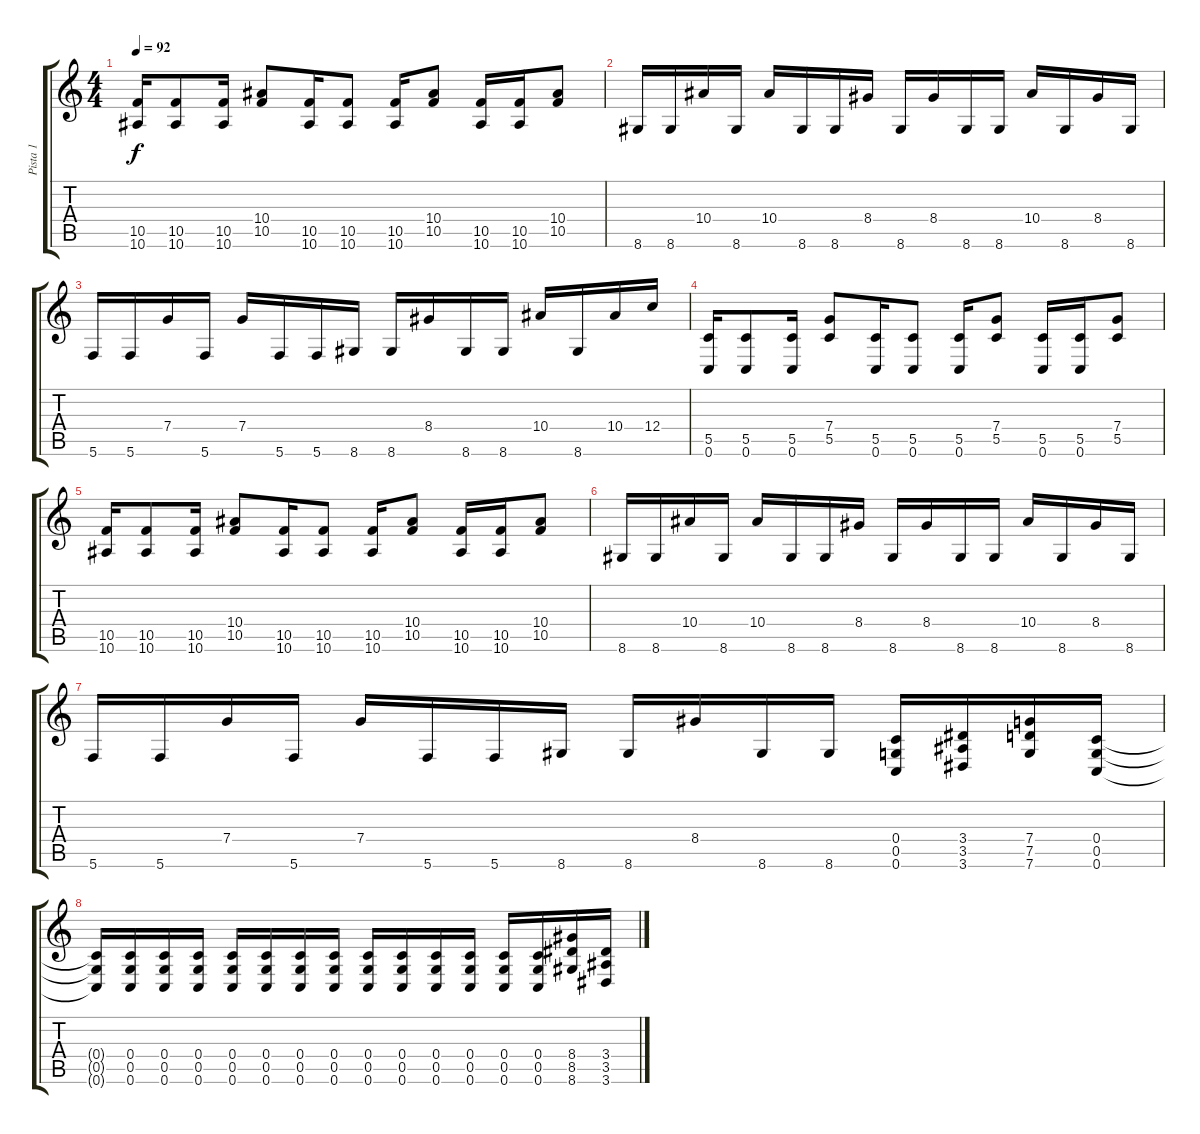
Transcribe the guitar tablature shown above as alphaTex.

\track ("Pista 1" "Pista 1") {instrument distortionguitar}
\staff {score tabs}
\tuning (D4 A3 F3 C3 G2 C2) {hide}
\ts (4 4)
\tempo 92
\clef g2
\ks c
(10.5 10.6).16{dy f} (10.5 10.6).8 (10.5 10.6).16 (10.4 10.5).8 (10.5 10.6).16 (10.5 10.6).8 (10.5 10.6).16 (10.4 10.5).8 (10.5 10.6).16 (10.5 10.6).16 (10.4 10.5).8 |
8.6.16 8.6.16 10.4.16 8.6.16 10.4.16 8.6.16 8.6.16 8.4.16 8.6.16 8.4.16 8.6.16 8.6.16 10.4.16 8.6.16 8.4.16 8.6.16 |
5.6.16 5.6.16 7.4.16 5.6.16 7.4.16 5.6.16 5.6.16 8.6.16 8.6.16 8.4.16 8.6.16 8.6.16 10.4.16 8.6.16 10.4.16 12.4.16 |
(5.5 0.6).16 (5.5 0.6).8 (5.5 0.6).16 (7.4 5.5).8 (5.5 0.6).16 (5.5 0.6).8 (5.5 0.6).16 (7.4 5.5).8 (5.5 0.6).16 (5.5 0.6).16 (7.4 5.5).8 |
(10.5 10.6).16 (10.5 10.6).8 (10.5 10.6).16 (10.4 10.5).8 (10.5 10.6).16 (10.5 10.6).8 (10.5 10.6).16 (10.4 10.5).8 (10.5 10.6).16 (10.5 10.6).16 (10.4 10.5).8 |
8.6.16 8.6.16 10.4.16 8.6.16 10.4.16 8.6.16 8.6.16 8.4.16 8.6.16 8.4.16 8.6.16 8.6.16 10.4.16 8.6.16 8.4.16 8.6.16 |
5.6.16 5.6.16 7.4.16 5.6.16 7.4.16 5.6.16 5.6.16 8.6.16 8.6.16 8.4.16 8.6.16 8.6.16 (0.4 0.5 0.6).16 (3.4 3.5 3.6).16 (7.4 7.5 7.6).16 (0.4 0.5 0.6).16 |
(0.4{t} 0.5{t} 0.6{t}).16 (0.4 0.5 0.6).16 (0.4 0.5 0.6).16 (0.4 0.5 0.6).16 (0.4 0.5 0.6).16 (0.4 0.5 0.6).16 (0.4 0.5 0.6).16 (0.4 0.5 0.6).16 (0.4 0.5 0.6).16 (0.4 0.5 0.6).16 (0.4 0.5 0.6).16 (0.4 0.5 0.6).16 (0.4 0.5 0.6).16 (0.4 0.5 0.6).16 (8.4 8.5 8.6).16 (3.4 3.5 3.6).16
